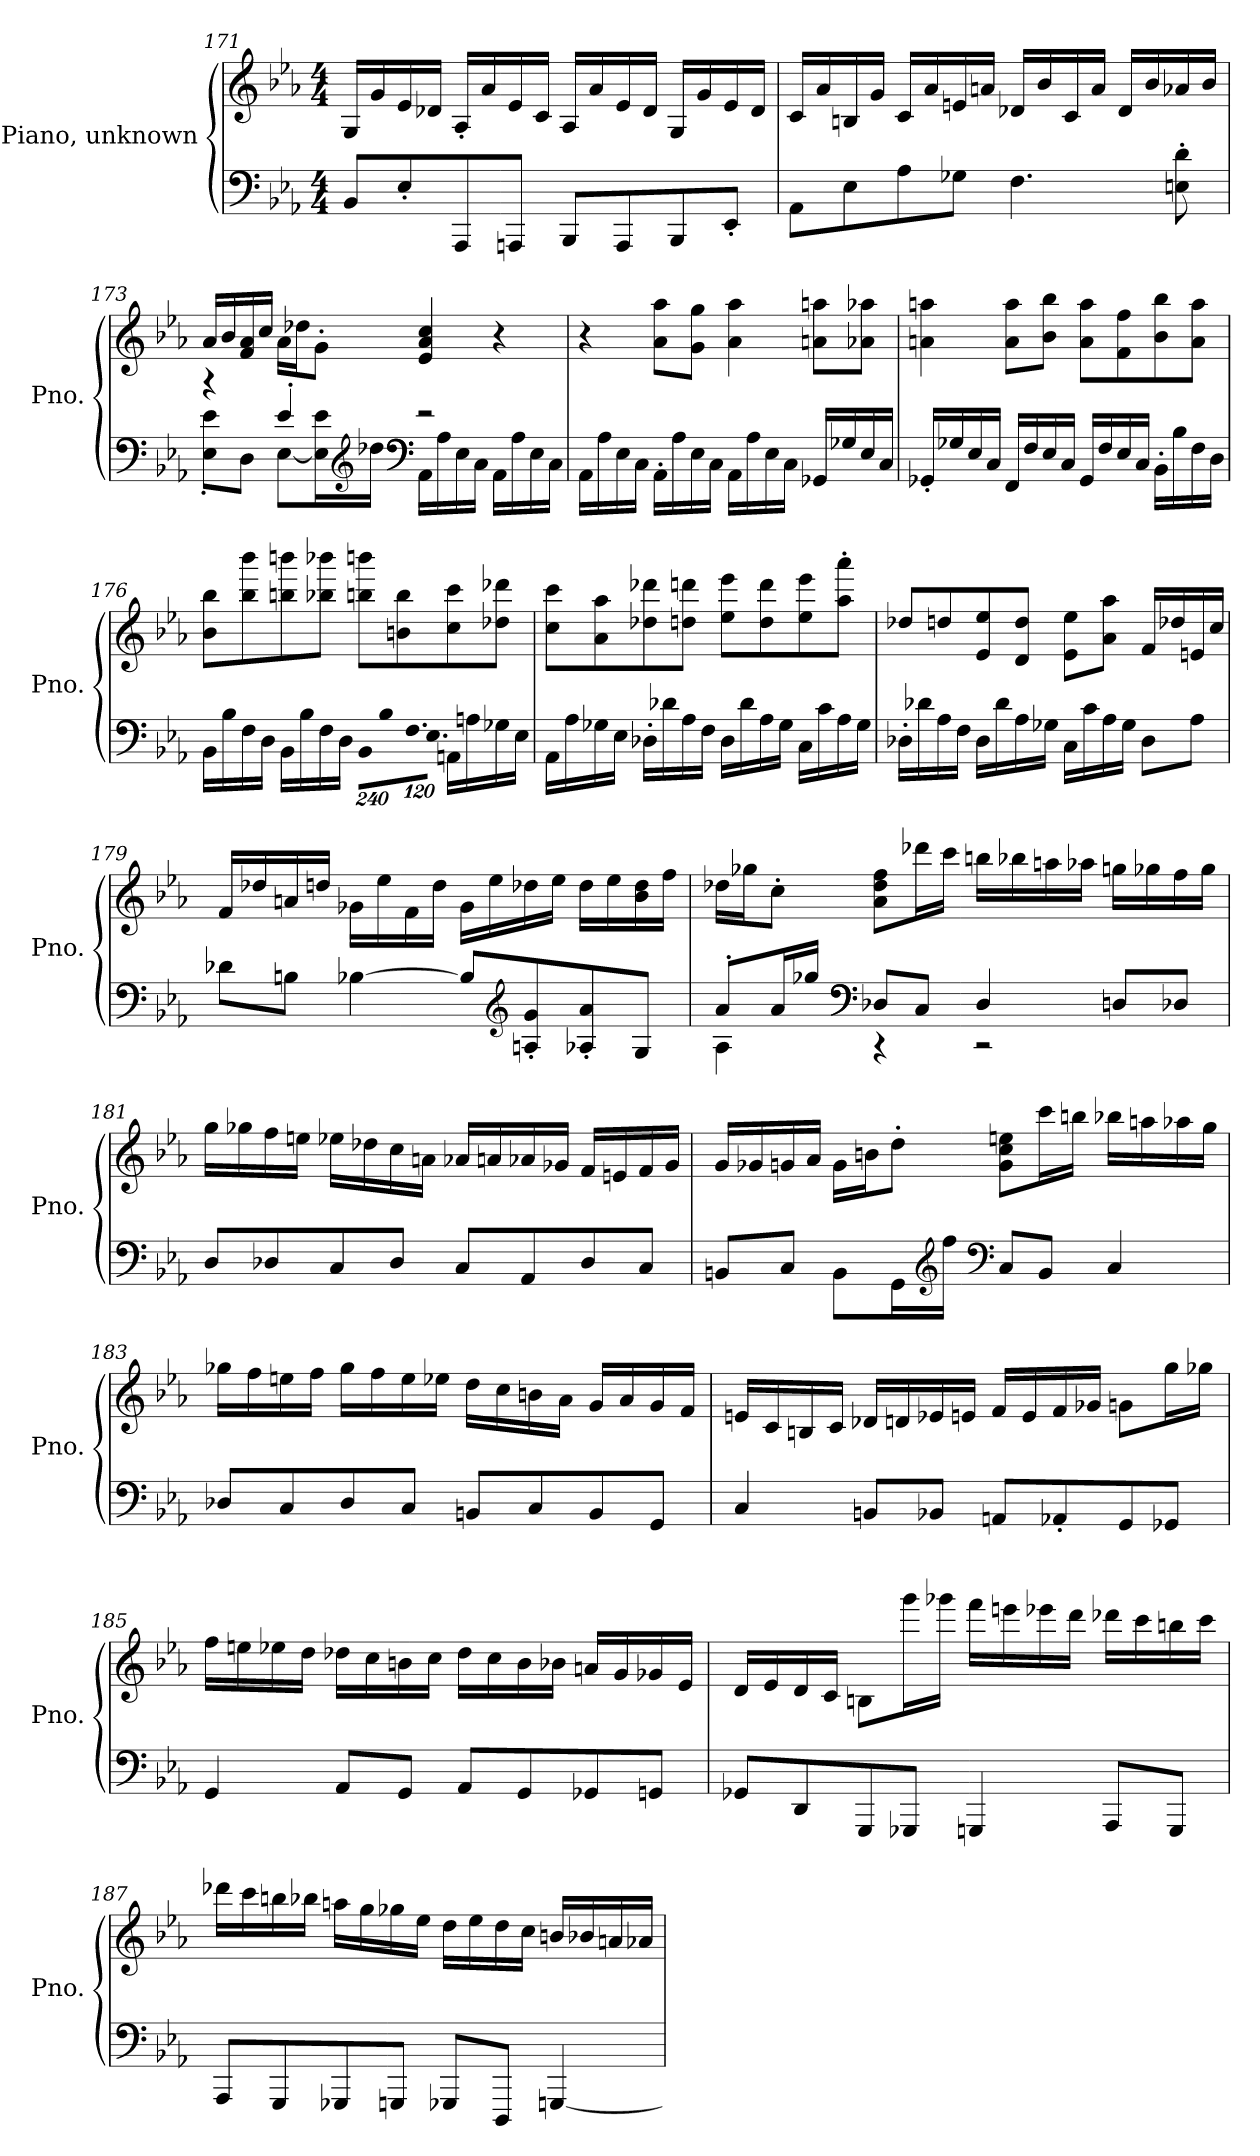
**kern	**kern
*part1	*part1
*staff2	*staff1
*I"Piano, unknown	*
*I'Pno.	*
*clefF4	*clefG2
*k[b-e-a-]	*k[b-e-a-]
*M4/4	*M4/4
=171	=171
8BB-/L	16G/LL
.	16g/
8E-'/	16e-/
.	16d-X/JJ
8AAA-/	16A-'/LL
.	16a-/
8AAAn/J	16e-/
.	16c/JJ
8BBB-/L	16A-/LL
.	16a-/
8AAA/	16e-/
.	16d-/JJ
8BBB-/	16G/LL
.	16g/
8EE-'/J	16e-/
.	16d-/JJ
!!LO:LB:g=z
=172	=172
8AA-\L	16c/LL
.	16a-/
8E-\	16Bn/
.	16g/JJ
8A-\	16c/LL
.	16a-/
8G-X\J	16en/
.	16an/JJ
4.F\	16d-X/LL
.	16b-/
.	16c/
.	16a/JJ
.	16d-/LL
.	16b-/
8En\' 8d\'	16a-X/
.	16b-/JJ
=173	=173
*^	*
4r	8E-\' 8e-\'L	16a-/LL
.	.	16b-/
.	8D\J	16f/ 16a-/
.	.	16cc/JJ
4e-'/	[8E-\L	16a-\LL
.	.	16dd-X\J
.	16E-\] 16e-\L	8g'\J
*clefG2	*	*
.	16dd-X\JJ	.
*clefF4	*	*
2r	16AA-\LL	4e-/ 4a-/ 4cc/
.	16A-\	.
.	16E-\	.
.	16C\JJ	.
.	16AA-\LL	4r
.	16A-\	.
.	16E-\	.
.	16C\JJ	.
*v	*v	*
!!LO:LB:g=z
=174	=174
16AA-\LL	4r
16A-\	.
16E-\	.
16C\JJ	.
16AA-'\LL	8a-\ 8aa-\L
16A-\	.
16E-\	8g\ 8gg\J
16C\JJ	.
16AA-\LL	4a-\ 4aa-\
16A-\	.
16E-\	.
16C\JJ	.
16GG-X/LL	8an\ 8aan\L
16G-X/	.
16E-/	8a-X\ 8aa-X\J
16C/JJ	.
=175	=175
16GG-X'/LL	4an\ 4aan\
16G-X/	.
16E-/	.
16C/JJ	.
16FF/LL	8a\ 8aa\L
16F/	.
16E-/	8b-\ 8bb-\J
16C/JJ	.
16GG-/LL	8a\ 8aa\L
16F/	.
16E-/	8f\ 8ff\
16C/JJ	.
16BB-'\LL	8b-\ 8bb-\
16B-\	.
16F\	8a\ 8aa\J
16D\JJ	.
!!LO:LB:g=z
=176	=176
16BB-\LL	8b-\ 8bb-\L
16B-\	.
16F\	8bb-\ 8bbb-\
16D\JJ	.
16BB-\LL	8bbn\ 8bbbn\
16B-\	.
16F\	8bb-X\ 8bbb-X\J
16D\JJ	.
*Xbrackettup	*
!LO:N:vis=16	!
1920%137BB-\LL	8bbn\ 8bbbn\L
!LO:N:vis=16	!
1920%137B-\	.
.	8bn\ 8bb\
!LO:N:vis=32.	!
1920%103F\L	.
!LO:N:vis=32.	!
1920%103E-\JJJ	.
16AAn\LL	8cc\ 8ccc\
16An\	.
16G-X\	8dd-X\ 8ddd-X\J
16E-\JJ	.
=177	=177
16AA-\LL	8cc\ 8ccc\L
16A-\	.
16G-X\	8a-\ 8aa-\
16E-\JJ	.
16D-X'\LL	8dd-X\ 8ddd-X\
16d-X\	.
16A-\	8ddn\ 8dddn\J
16F\JJ	.
16D-\LL	8ee-\ 8eee-\L
16d-\	.
16A-\	8dd\ 8ddd\
16G-\JJ	.
16C\LL	8ee-\ 8eee-\
16c\	.
16A-\	8aa-\' 8aaa-\'J
16G-\JJ	.
!!LO:PB:g=z
=178	=178
16D-X'\LL	8dd-X/L
16d-X\	.
16A-\	8ddn/
16F\JJ	.
16D-\LL	8e-/ 8ee-/
16d-\	.
16A-\	8d/ 8dd/J
16G-X\JJ	.
16C\LL	8e-\ 8ee-\L
16c\	.
16A-\	8a-\ 8aa-\J
16G-\JJ	.
8D-\L	16f/LL
.	16dd-X/
8A-\J	16en/
.	16cc/JJ
=179	=179
8d-X\L	16f/LL
.	16dd-X/
8Bn\J	16an/
.	16ddn/JJ
[4B-X\	16g-X\LL
.	16ee-\
.	16f\
.	16dd\JJ
8B-/L]	16g-\LL
.	16ee-\
*clefG2	*
8An/' 8g/'	16dd-X\
.	16ee-\JJ
8A-X/' 8a-/'	16dd-\LL
.	16ee-\
8G/J	16b-\ 16dd-\
.	16ff\JJ
!!LO:LB:g=z
=180	=180
*^	*
8a-'/L	4A-\	16dd-X\LL
.	.	16gg-X\J
16a-/L	.	8cc'\J
16gg-X/JJ	.	.
*clefF4	*	*
8D-X/L	4r	8a-\ 8dd-\ 8ff\L
8C/J	.	16ddd-X\L
.	.	16ccc\JJ
4D-/	2r	16bbn\LL
.	.	16bb-X\
.	.	16aan\
.	.	16aa-X\JJ
8Dn/L	.	16ggn\LL
.	.	16gg-X\
8D-X/J	.	16ff\
.	.	16gg-\JJ
*v	*v	*
!!LO:LB:g=z
=181	=181
8D/L	16gg\LL
.	16gg-X\
8D-X/	16ff\
.	16een\JJ
8C/	16ee-X\LL
.	16dd-X\
8D-/J	16cc\
.	16an\JJ
8C/L	16a-X/LL
.	16an/
8AA-/	16a-X/
.	16g-X/JJ
8D-/	16f/LL
.	16en/
8C/J	16f/
.	16g-/JJ
!!LO:LB:g=z
=182	=182
8BBn/L	16g/LL
.	16g-X/
8C/J	16gn/
.	16a-/JJ
8BB\L	16g\LL
.	16bn\J
16GG\L	8dd'\J
*clefG2	*
16ff\JJ	.
*clefF4	*
8C/L	8g\ 8cc\ 8een\L
8BB/J	16ccc\L
.	16bbn\JJ
4C/	16bb-X\LL
.	16aan\
.	16aa-X\
.	16gg\JJ
=183	=183
8D-X/L	16gg-X\LL
.	16ff\
8C/	16een\
.	16ff\JJ
8D-/	16gg-\LL
.	16ff\
8C/J	16ee\
.	16ee-X\JJ
8BBn/L	16dd\LL
.	16cc\
8C/	16bn\
.	16a-\JJ
8BB/	16g/LL
.	16a-/
8GG/J	16g/
.	16f/JJ
!!LO:LB:g=z
=184	=184
4C/	16en/LL
.	16c/
.	16Bn/
.	16c/JJ
8BBn/L	16d-X/LL
.	16dn/
8BB-X/J	16e-X/
.	16en/JJ
8AAn/L	16f/LL
.	16e/
8AA-X'/	16f/
.	16g-X/JJ
8GG/	8gn\L
8GG-X/J	16gg\L
.	16gg-X\JJ
=185	=185
4GG/	16ff\LL
.	16een\
.	16ee-X\
.	16dd\JJ
8AA-/L	16dd-X\LL
.	16cc\
8GG/J	16bn\
.	16cc\JJ
8AA-/L	16dd-\LL
.	16cc\
8GG/	16b\
.	16b-X\JJ
8GG-X/	16an/LL
.	16g/
8GGn/J	16g-X/
.	16e-/JJ
!!LO:LB:g=z
=186	=186
8GG-X/L	16d/LL
.	16e-/
8DD/	16d/
.	16c/JJ
8GGG/	8Bn\L
8GGG-X/J	16ggg\L
.	16ggg-X\JJ
4GGGn/	16fff\LL
.	16eeen\
.	16eee-X\
.	16ddd\JJ
8AAA-/L	16ddd-X\LL
.	16ccc\
8GGG/J	16bbn\
.	16ccc\JJ
=187	=187
8AAA-/L	16ddd-X\LL
.	16ccc\
8GGG/	16bbn\
.	16bb-X\JJ
8GGG-X/	16aan\LL
.	16gg\
8GGGn/J	16gg-X\
.	16ee-\JJ
8GGG-X/L	16dd\LL
.	16ee-\
8DDD/J	16dd\
.	16cc\JJ
[4GGGn/	16bn/LL
.	16b-X/
.	16an/
.	16a-X/JJ
=	=
*-	*-
